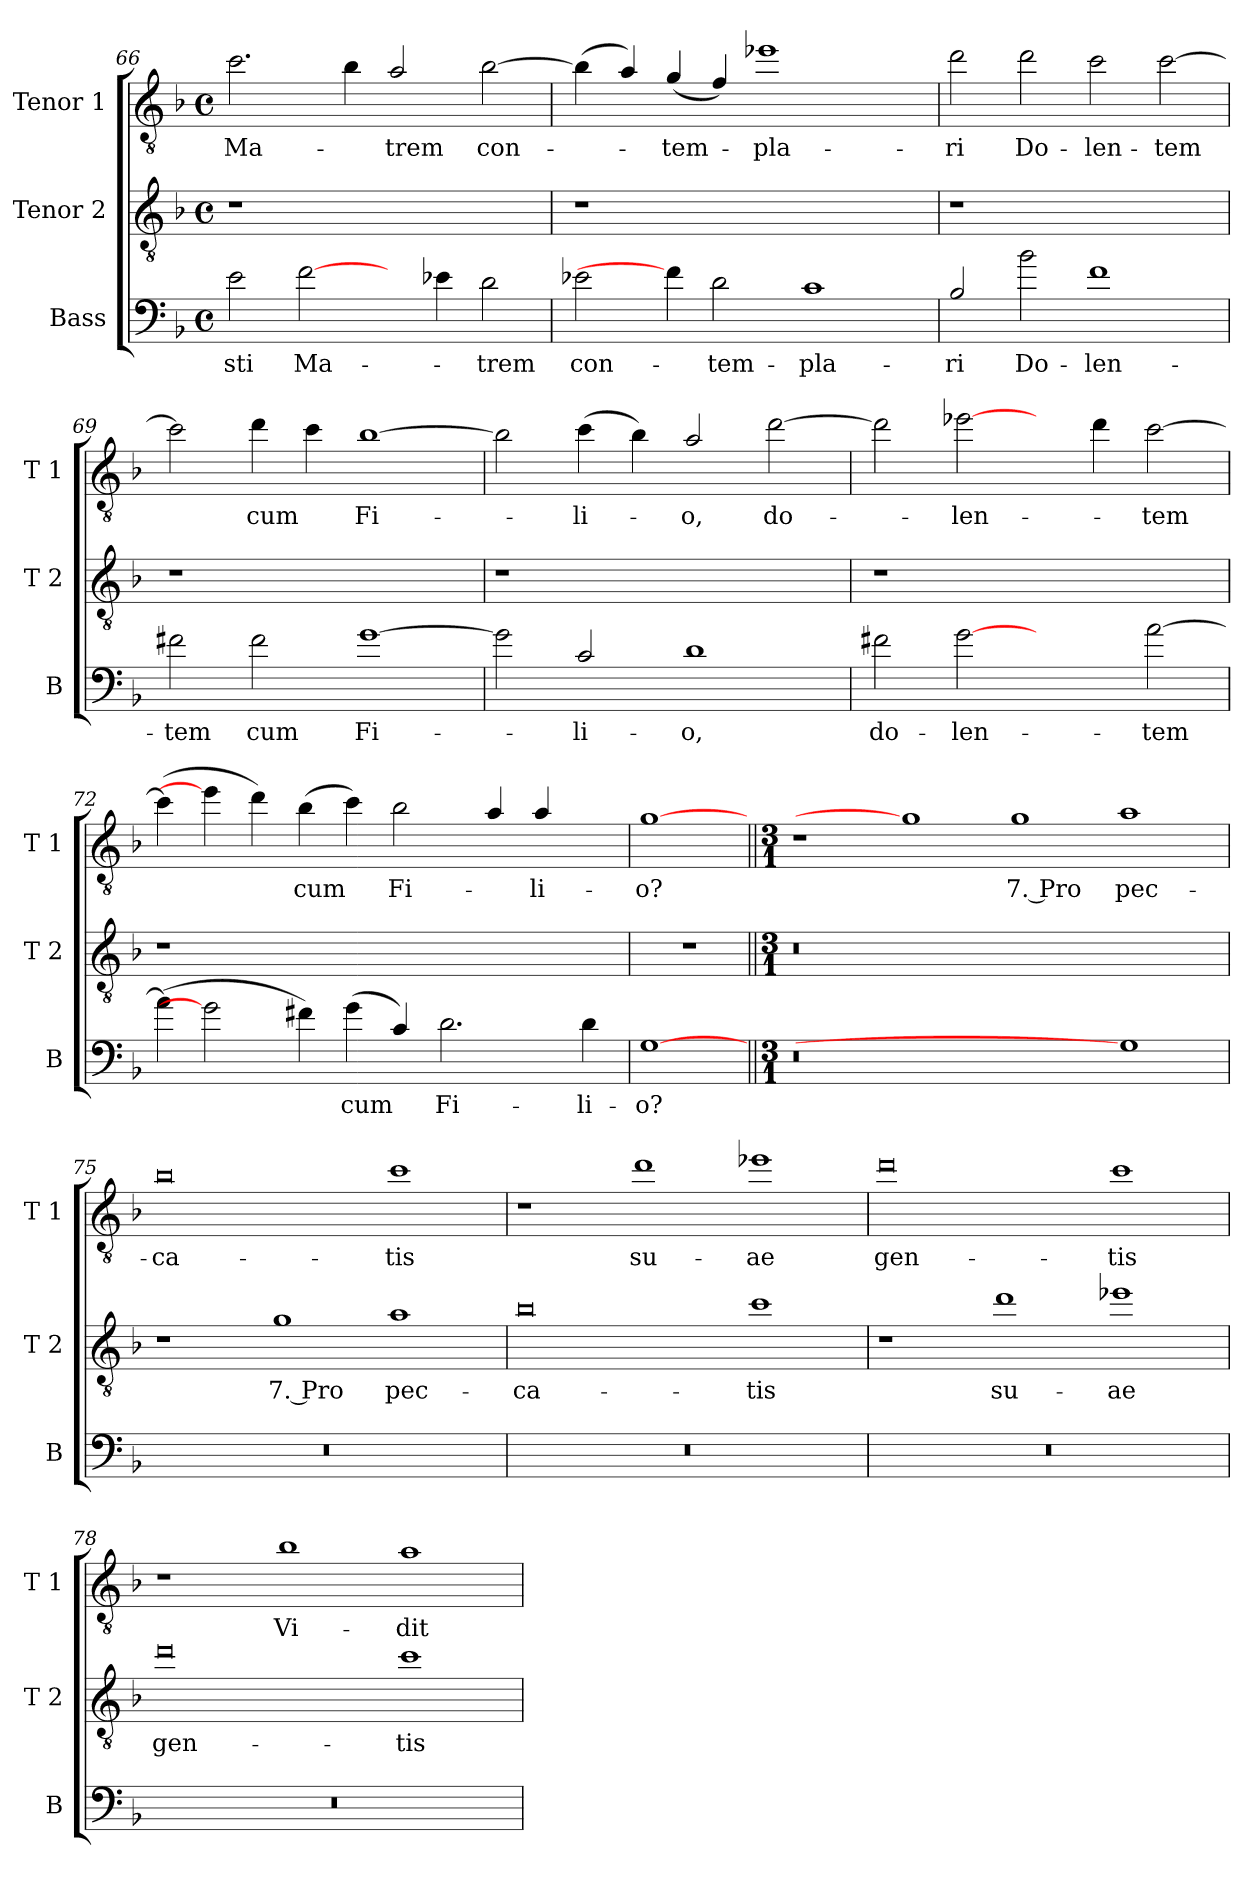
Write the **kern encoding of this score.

**kern	**text	**kern	**text	**kern	**text
*part3	*part3	*part2	*part2	*part1	*part1
*staff3	*staff3	*staff2	*staff2	*staff1	*staff1
*I"Bass	*	*I"Tenor 2	*	*I"Tenor 1	*
*I'B	*	*I'T 2	*	*I'T 1	*
*clefF4	*	*clefGv2	*	*clefGv2	*
*ITrd7c12	*	*ITrd7c12	*	*ITrd7c12	*
*k[b-]	*	*k[b-]	*	*k[b-]	*
*F:	*	*F:	*	*F:	*
*M4/4	*	*M4/4	*	*M4/4	*
*met(c)	*	*met(c)	*	*met(c)	*
=66	=66	=66	=66	=66	=66
!	!LO:LY:b	!	!	!	!LO:LY:b
2E\	-sti	1r	.	2.c\	Ma-
!	!LO:LY:b	!	!	!	!
[2F\	Ma-	.	.	.	.
.	.	.	.	4B-\	.
!	!	!	!	!	!LO:LY:b
4ryy	.	1ryy	.	2A/	-trem
4E-X\	.	.	.	.	.
!	!LO:LY:b	!	!	!	!LO:LY:b
2D\	-trem	.	.	[2B-\	con-
=67	=67	=67	=67	=67	=67
!	!LO:LY:b	!	!	!	!
2E-X\	con-	1r	.	(>4B-\]	.
.	.	.	.	4A/)	.
!	!	!	!	!	!LO:LY:b
4F\]	.	.	.	(<4G/	-tem-
!	!LO:LY:b	!	!	!	!
2D\	-tem-	.	.	4F/)	.
!	!	!	!	!	!LO:LY:b
.	.	1ryy	.	1e-X	-pla-
!	!LO:LY:b	!	!	!	!
1C	-pla-	.	.	.	.
.	.	4ryy	.	4ryy	.
=68	=68	=68	=68	=68	=68
!	!LO:LY:b	!	!	!	!LO:LY:b
2BB-/	-ri	1r	.	2d\	-ri
!	!LO:LY:b	!	!	!	!LO:LY:b
2B-\	Do-	.	.	2d\	Do-
!	!LO:LY:b	!	!	!	!LO:LY:b
1F	-len-	1ryy	.	2c\	-len-
!	!	!	!	!	!LO:LY:b
.	.	.	.	[2c\	-tem
=69	=69	=69	=69	=69	=69
!	!LO:LY:b	!	!	!	!
2F#X\	-tem	1r	.	2c\]	.
!	!LO:LY:b	!	!	!	!LO:LY:b
2F#\	cum	.	.	4d\	cum
.	.	.	.	4c\	.
!	!LO:LY:b	!	!	!	!LO:LY:b
[1G	Fi-	1ryy	.	[1B-	Fi-
!!LO:PB:g=z
=70	=70	=70	=70	=70	=70
2G\]	.	1r	.	2B-\]	.
!	!LO:LY:b	!	!	!	!LO:LY:b
2C/	-li-	.	.	(>4c\	-li-
.	.	.	.	4B-\)	.
!	!LO:LY:b	!	!	!	!LO:LY:b
1D	-o,	1ryy	.	2A/	-o,
!	!	!	!	!	!LO:LY:b
.	.	.	.	[2d\	do-
=71	=71	=71	=71	=71	=71
!	!LO:LY:b	!	!	!	!
2F#X\	do-	1r	.	2d\]	.
!	!LO:LY:b	!	!	!	!LO:LY:b
[2G	-len-	.	.	[2e-X\	-len-
2ryy	.	1ryy	.	4ryy	.
.	.	.	.	4d\	.
!	!LO:LY:b	!	!	!	!LO:LY:b
[2A\	-tem	.	.	[2c\	-tem
=72	=72	=72	=72	=72	=72
(>4A\]	.	1r	.	(>4c\]	.
2G]	.	.	.	4e-\]	.
.	.	.	.	4d\)	.
!	!	!	!	!	!LO:LY:b
4F#X\)	.	.	.	(>4B-\	cum
!	!LO:LY:b	!	!	!	!
(>4G\	cum	1.ryy	.	4c\)	.
!	!	!	!	!	!LO:LY:b
4C/)	.	.	.	2B-\	Fi-
!	!LO:LY:b	!	!	!	!
2.D\	Fi-	.	.	.	.
.	.	.	.	4A/	.
!	!	!	!	!	!LO:LY:b
.	.	.	.	4A/	-li-
!	!LO:LY:b	!	!	!	!
4D\	-li-	.	.	4ryy	.
=73	=73	=73	=73	=73	=73
!	!LO:LY:b	!	!	!	!LO:LY:b
[1GG	-o?	1r	.	[1G	-o?
=74||	=74||	=74||	=74||	=74||	=74||
*M3/1	*	*M3/1	*	*M3/1	*
0.r	.	0.r	.	1r	.
.	.	.	.	1G]	.
!	!	!	!	!	!LO:LY:b
.	.	.	.	1G	7. Pro
!	!	!	!	!	!LO:LY:b
1GG]	.	1ryy	.	1A	pec-
=75	=75	=75	=75	=75	=75
!	!	!	!	!	!LO:LY:b
0.r	.	1r	.	0B-	-ca-
!	!	!	!LO:LY:b	!	!
.	.	1G	7. Pro	.	.
!	!	!	!LO:LY:b	!	!LO:LY:b
.	.	1A	pec-	1c	-tis
!!LO:LB:g=z
=76	=76	=76	=76	=76	=76
!	!	!	!LO:LY:b	!	!
0.r	.	0B-	-ca-	1r	.
!	!	!	!	!	!LO:LY:b
.	.	.	.	1d	su-
!	!	!	!LO:LY:b	!	!LO:LY:b
.	.	1c	-tis	1e-X	-ae
=77	=77	=77	=77	=77	=77
!	!	!	!	!	!LO:LY:b
0.r	.	1r	.	0d	gen-
!	!	!	!LO:LY:b	!	!
.	.	1d	su-	.	.
!	!	!	!LO:LY:b	!	!LO:LY:b
.	.	1e-X	-ae	1c	-tis
=78	=78	=78	=78	=78	=78
!	!	!	!LO:LY:b	!	!
0.r	.	0d	gen-	1r	.
!	!	!	!	!	!LO:LY:b
.	.	.	.	1B-	Vi-
!	!	!	!LO:LY:b	!	!LO:LY:b
.	.	1c	-tis	1A	-dit
=	=	=	=	=	=
*-	*-	*-	*-	*-	*-
